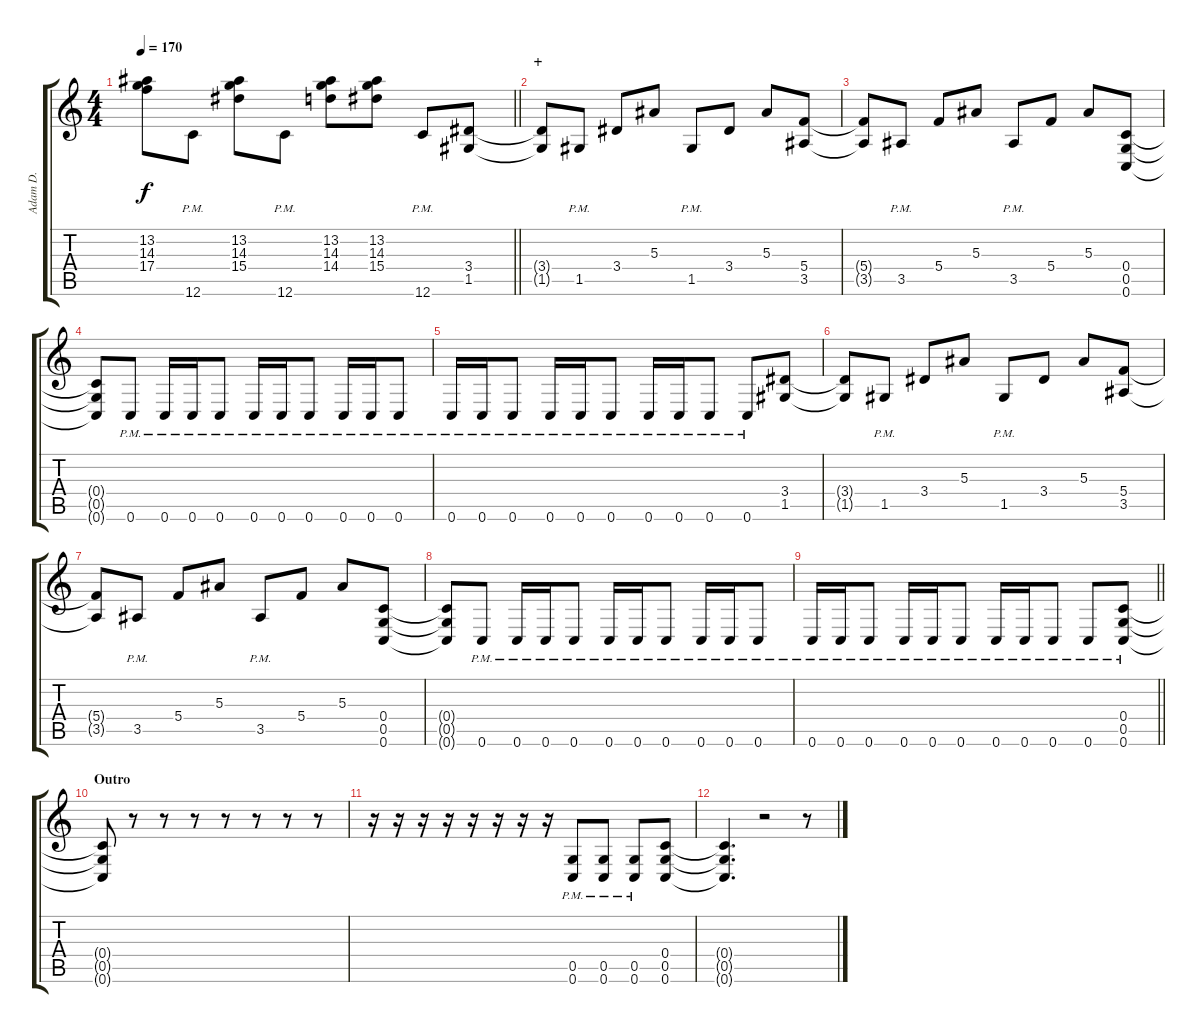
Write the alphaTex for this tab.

\track ("Adam D." "Adam D.") {instrument distortionguitar}
\staff {score tabs}
\tuning (D4 A3 F3 C3 G2 C2) {hide}
\ts (4 4)
\tempo 170
\clef g2
\barLineRight lightlight
\ks c
(13.2 14.3 17.4).8{dy f} 12.6{pm}.8 (13.2 14.3 15.4).8 12.6{pm}.8 (13.2 14.3 14.4).8 (13.2 14.3 15.4).8 12.6{pm}.8 (3.4 1.5).8 |
\section ("" "+")
(3.4{t} 1.5{t}).8 1.5{pm}.8 3.4.8 5.3.8 1.5{pm}.8 3.4.8 5.3.8 (5.4 3.5).8 |
(5.4{t} 3.5{t}).8 3.5{pm}.8 5.4.8 5.3.8 3.5{pm}.8 5.4.8 5.3.8 (0.4 0.5 0.6).8 |
(0.4{t} 0.5{t} 0.6{t}).8 0.6{pm}.8 0.6{pm}.16 0.6{pm}.16 0.6{pm}.8 0.6{pm}.16 0.6{pm}.16 0.6{pm}.8 0.6{pm}.16 0.6{pm}.16 0.6{pm}.8 |
0.6{pm}.16 0.6{pm}.16 0.6{pm}.8 0.6{pm}.16 0.6{pm}.16 0.6{pm}.8 0.6{pm}.16 0.6{pm}.16 0.6{pm}.8 0.6{pm}.8 (3.4 1.5).8 |
(3.4{t} 1.5{t}).8 1.5{pm}.8 3.4.8 5.3.8 1.5{pm}.8 3.4.8 5.3.8 (5.4 3.5).8 |
(5.4{t} 3.5{t}).8 3.5{pm}.8 5.4.8 5.3.8 3.5{pm}.8 5.4.8 5.3.8 (0.4 0.5 0.6).8 |
(0.4{t} 0.5{t} 0.6{t}).8 0.6{pm}.8 0.6{pm}.16 0.6{pm}.16 0.6{pm}.8 0.6{pm}.16 0.6{pm}.16 0.6{pm}.8 0.6{pm}.16 0.6{pm}.16 0.6{pm}.8 |
\barLineRight lightlight
0.6{pm}.16 0.6{pm}.16 0.6{pm}.8 0.6{pm}.16 0.6{pm}.16 0.6{pm}.8 0.6{pm}.16 0.6{pm}.16 0.6{pm}.8 0.6{pm}.8 (0.4{pm} 0.5{pm} 0.6{pm}).8 |
\section ("" "Outro")
(0.4{t} 0.5{t} 0.6{t}).8 r.8 r.8 r.8 r.8 r.8 r.8 r.8 |
r.16 r.16 r.16 r.16 r.16 r.16 r.16 r.16 (0.5{pm} 0.6{pm}).8 (0.5{pm} 0.6{pm}).8 (0.5{pm} 0.6{pm}).8 (0.4 0.5 0.6).8 |
(0.4{t} 0.5{t} 0.6{t}).4{d} r.2 r.8
